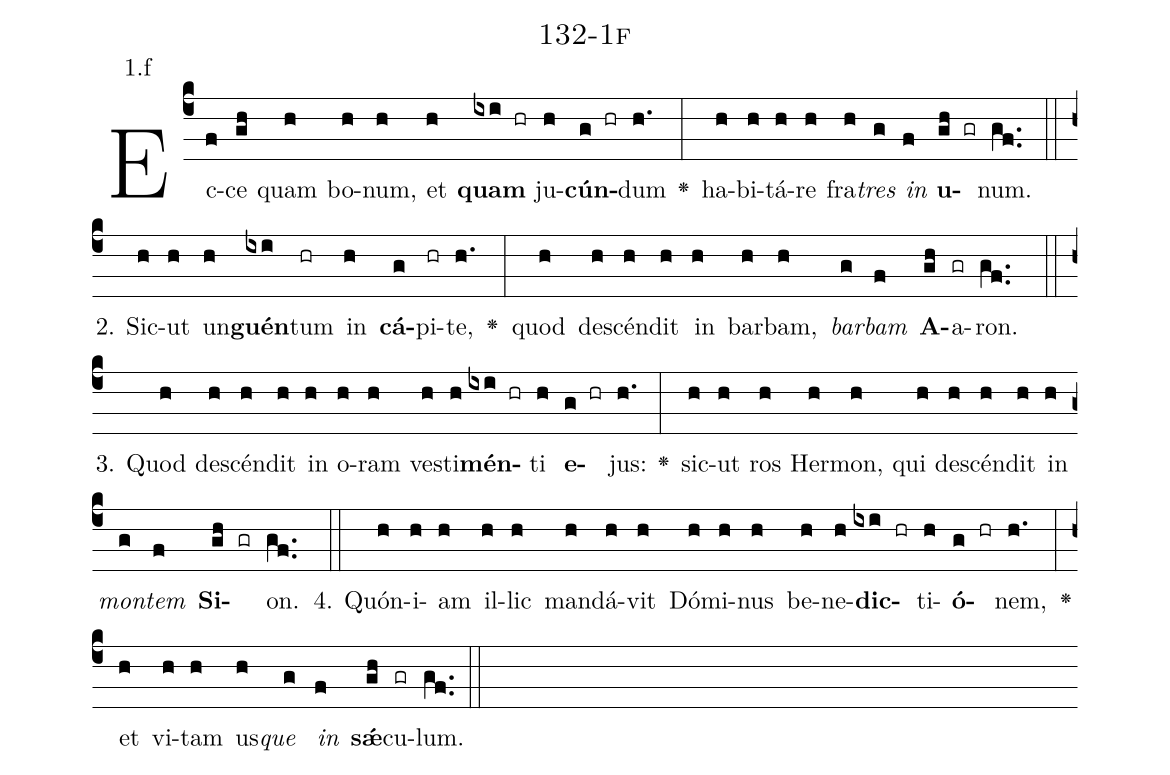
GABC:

name: 132-1f;
annotation: 1.f;
%%
(c4)Ec(f)ce(gh) quam(h) bo(h)num,(h) et(h) <b>quam</b>(ixi hr) ju(h)<b>cún</b>(g hr)dum(h.) <v>\greheightstar</v>(:) ha(h)bi(h)tá(h)re(h) fra(h)<i>tres</i>(g) <i>in</i>(f) <b>u</b>(gh gr)num.(gf..) (::)
2. Sic(h)ut(h) un(h)<b>guén</b>(ixi)tum(hr) in(h) <b>cá</b>(g)pi(hr)te,(h.) <v>\greheightstar</v>(:) quod(h) de(h)scén(h)dit(h) in(h) bar(h)bam,(h) <i>bar</i>(g)<i>bam</i>(f) <b>A</b>(gh)a(gr)ron.(gf..) (::)
3. Quod(h) de(h)scén(h)dit(h) in(h) o(h)ram(h) ves(h)ti(h)<b>mén</b>(ixi hr)ti(h) <b>e</b>(g hr)jus:(h.) <v>\greheightstar</v>(:) sic(h)ut(h) ros(h) Her(h)mon,(h) qui(h) de(h)scén(h)dit(h) in(h) <i>mon</i>(g)<i>tem</i>(f) <b>Si</b>(gh gr)on.(gf..) (::)
4. Quón(h)i(h)am(h) il(h)lic(h) man(h)dá(h)vit(h) Dó(h)mi(h)nus(h) be(h)ne(h)<b>dic</b>(ixi hr)ti(h)<b>ó</b>(g hr)nem,(h.) <v>\greheightstar</v>(:) et(h) vi(h)tam(h) us(h)<i>que</i>(g) <i>in</i>(f) <b>sǽ</b>(gh)cu(gr)lum.(gf..) (::)
